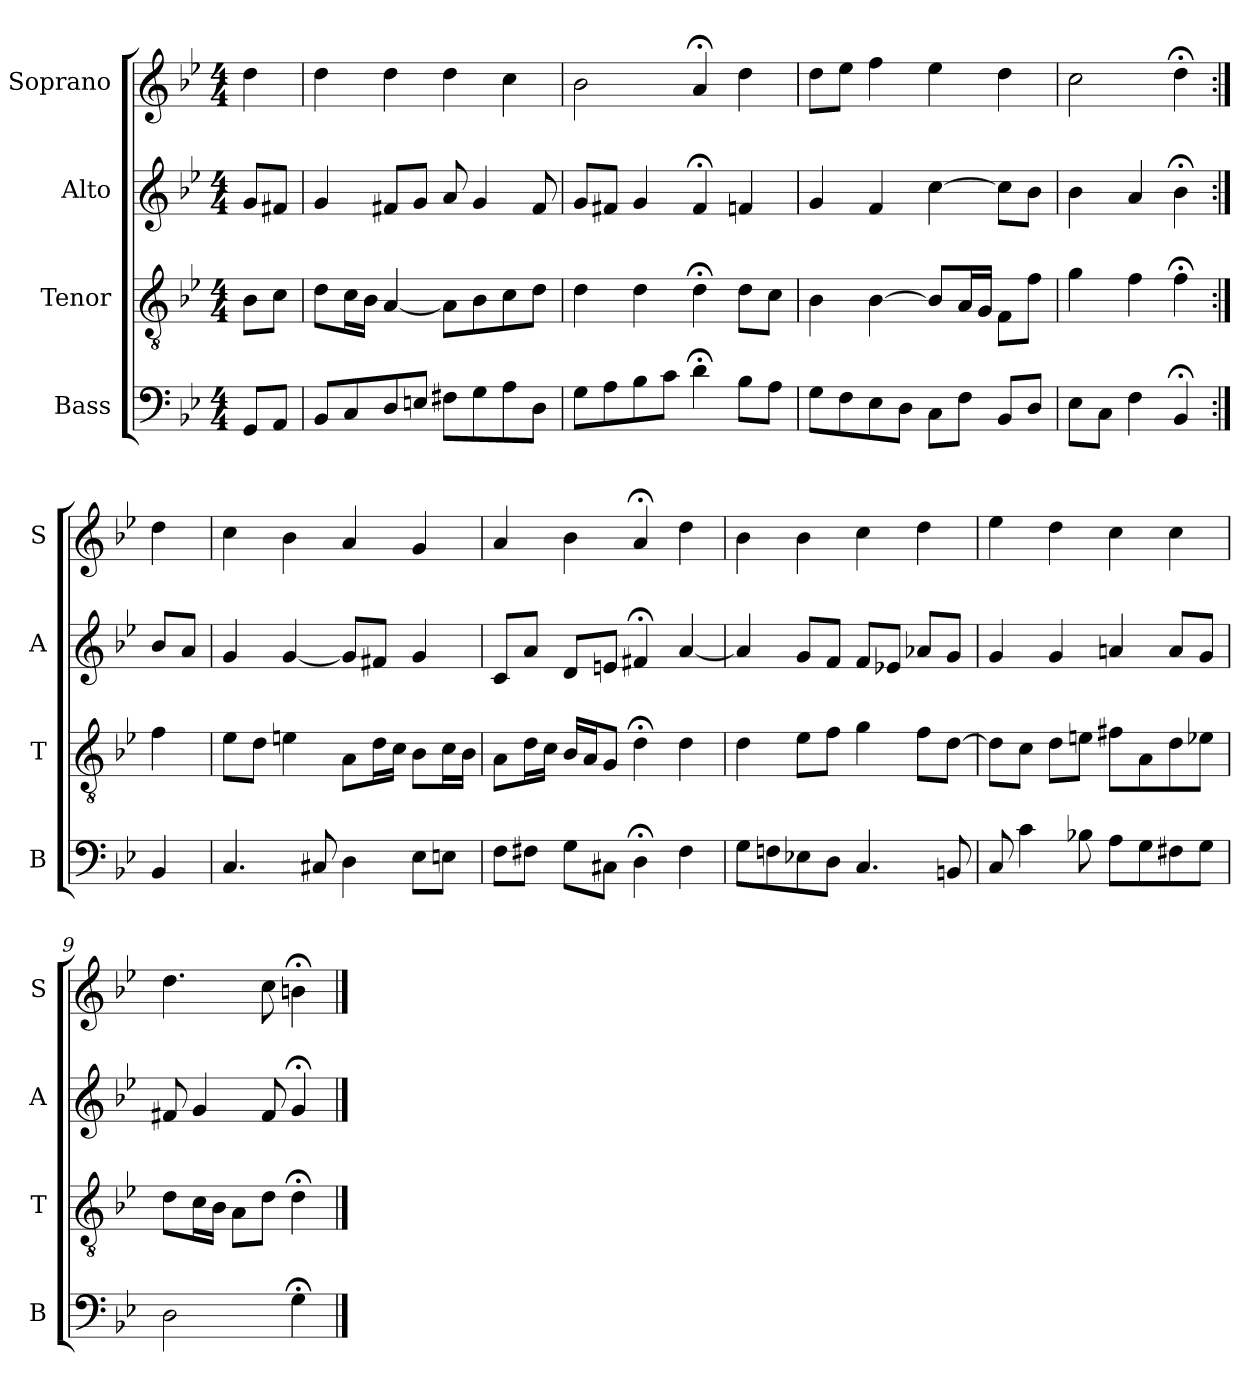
**kern	**kern	**kern	**kern
*part4	*part3	*part2	*part1
*staff4	*staff3	*staff2	*staff1
*I"Bass	*I"Tenor	*I"Alto	*I"Soprano
*I'B	*I'T	*I'A	*I'S
*clefF4	*clefGv2	*clefG2	*clefG2
*k[b-e-]	*k[b-e-]	*k[b-e-]	*k[b-e-]
*g:	*g:	*g:	*g:
*M4/4	*M4/4	*M4/4	*M4/4
*MM100	*MM100	*MM100	*MM100
=	=	=	=
8GGL	8B-L	8gL	4dd
8AAJ	8cJ	8f#XJ	.
=1	=1	=1	=1
8BB-L	8dL	4g	4dd
8C	16cL	.	.
.	16B-JJ	.	.
8D	[4A	8f#XL	4dd
8EnJ	.	8gJ	.
8F#XL	8AL]	8a	4dd
8G	8B-	4g	.
8A	8c	.	4cc
8DJ	8dJ	8f#	.
=2	=2	=2	=2
8GL	4d	8gL	2b-
8A	.	8f#XJ	.
8B-	4d	4g	.
8cJ	.	.	.
4d;<	4d;<	4f#;<	4a;<
8B-L	8dL	4fn	4dd
8AJ	8cJ	.	.
=3	=3	=3	=3
8GL	4B-	4g	8ddL
8F	.	.	8ee-J
8E-	[4B-	4f	4ff
8DJ	.	.	.
8CL	8B-L]	[4cc	4ee-
8FJ	16AL	.	.
.	16GJJ	.	.
8BB-L	8FL	8ccL]	4dd
8DJ	8fJ	8b-J	.
=4	=4	=4	=4
8E-L	4g	4b-	2cc
8CJ	.	.	.
4F	4f	4a	.
4BB-;<	4f;<	4b-;<	4dd;<
=:|!	=:|!	=:|!	=:|!
4BB-	4f	8b-L	4dd
.	.	8aJ	.
=5	=5	=5	=5
4.C	8e-L	4g	4cc
.	8dJ	.	.
.	4en	[4g	4b-
8C#X	.	.	.
4D	8AL	8gL]	4a
.	16dL	8f#XJ	.
.	16cJJ	.	.
8E-L	8B-L	4g	4g
8EnJ	16cL	.	.
.	16B-JJ	.	.
=6	=6	=6	=6
8FL	8AL	8cL	4a
8F#XJ	16dL	8aJ	.
.	16cJJ	.	.
8GL	16B-LL	8dL	4b-
.	16AJ	.	.
8C#XJ	8GJ	8enJ	.
4D;<	4d;<	4f#X;<	4a;<
4F#	4d	[4a	4dd
=7	=7	=7	=7
8GL	4d	4a]	4b-
8Fn	.	.	.
8E-X	8e-L	8gL	4b-
8DJ	8fJ	8fJ	.
4.C	4g	8fL	4cc
.	.	8e-XJ	.
.	8fL	8a-XL	4dd
8BBn	[8dJ	8gJ	.
=8	=8	=8	=8
8C	8dL]	4g	4ee-
4c	8cJ	.	.
.	8dL	4g	4dd
8B-X	8enJ	.	.
8AL	8f#XL	4an	4cc
8G	8A	.	.
8F#X	8d	8aL	4cc
8GJ	8e-XJ	8gJ	.
=9	=9	=9	=9
2D	8dL	8f#X	4.dd
.	16cL	4g	.
.	16B-JJ	.	.
.	8AL	.	.
.	8dJ	8f#	8cc
4G;<	4d;<	4g;<	4bn;<
==	==	==	==
*-	*-	*-	*-
